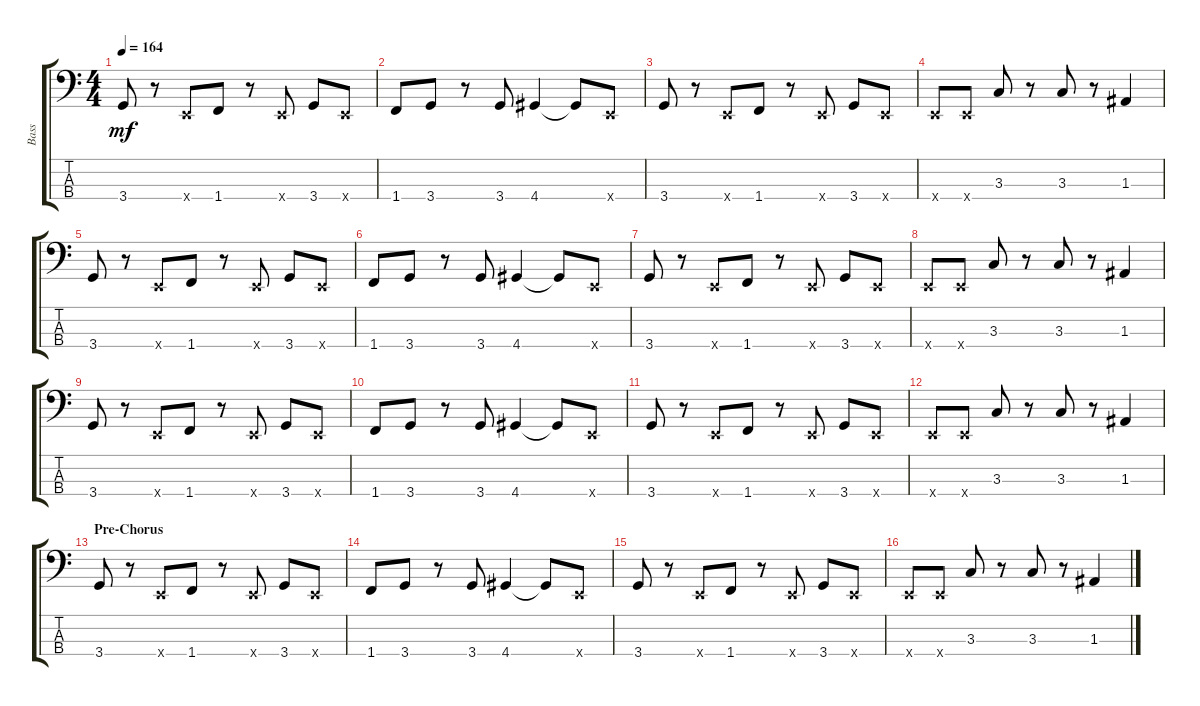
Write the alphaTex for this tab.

\track ("Bass" "Bass") {instrument electricbassfinger}
\staff {score tabs}
\tuning (G2 D2 A1 E1) {hide}
\ts (4 4)
\tempo 164
\clef f4
\ks c
3.4.8{dy mf} r.8 0.4{x}.8 1.4.8 r.8 0.4{x}.8 3.4.8 0.4{x}.8 |
1.4.8 3.4.8 r.8 3.4.8 4.4.4 4.4{t}.8 0.4{x}.8 |
3.4.8 r.8 0.4{x}.8 1.4.8 r.8 0.4{x}.8 3.4.8 0.4{x}.8 |
0.4{x}.8 0.4{x}.8 3.3.8 r.8 3.3.8 r.8 1.3.4 |
3.4.8 r.8 0.4{x}.8 1.4.8 r.8 0.4{x}.8 3.4.8 0.4{x}.8 |
1.4.8 3.4.8 r.8 3.4.8 4.4.4 4.4{t}.8 0.4{x}.8 |
3.4.8 r.8 0.4{x}.8 1.4.8 r.8 0.4{x}.8 3.4.8 0.4{x}.8 |
0.4{x}.8 0.4{x}.8 3.3.8 r.8 3.3.8 r.8 1.3.4 |
3.4.8 r.8 0.4{x}.8 1.4.8 r.8 0.4{x}.8 3.4.8 0.4{x}.8 |
1.4.8 3.4.8 r.8 3.4.8 4.4.4 4.4{t}.8 0.4{x}.8 |
3.4.8 r.8 0.4{x}.8 1.4.8 r.8 0.4{x}.8 3.4.8 0.4{x}.8 |
0.4{x}.8 0.4{x}.8 3.3.8 r.8 3.3.8 r.8 1.3.4 |
\section ("" "Pre-Chorus")
3.4.8 r.8 0.4{x}.8 1.4.8 r.8 0.4{x}.8 3.4.8 0.4{x}.8 |
1.4.8 3.4.8 r.8 3.4.8 4.4.4 4.4{t}.8 0.4{x}.8 |
3.4.8 r.8 0.4{x}.8 1.4.8 r.8 0.4{x}.8 3.4.8 0.4{x}.8 |
0.4{x}.8 0.4{x}.8 3.3.8 r.8 3.3.8 r.8 1.3.4
